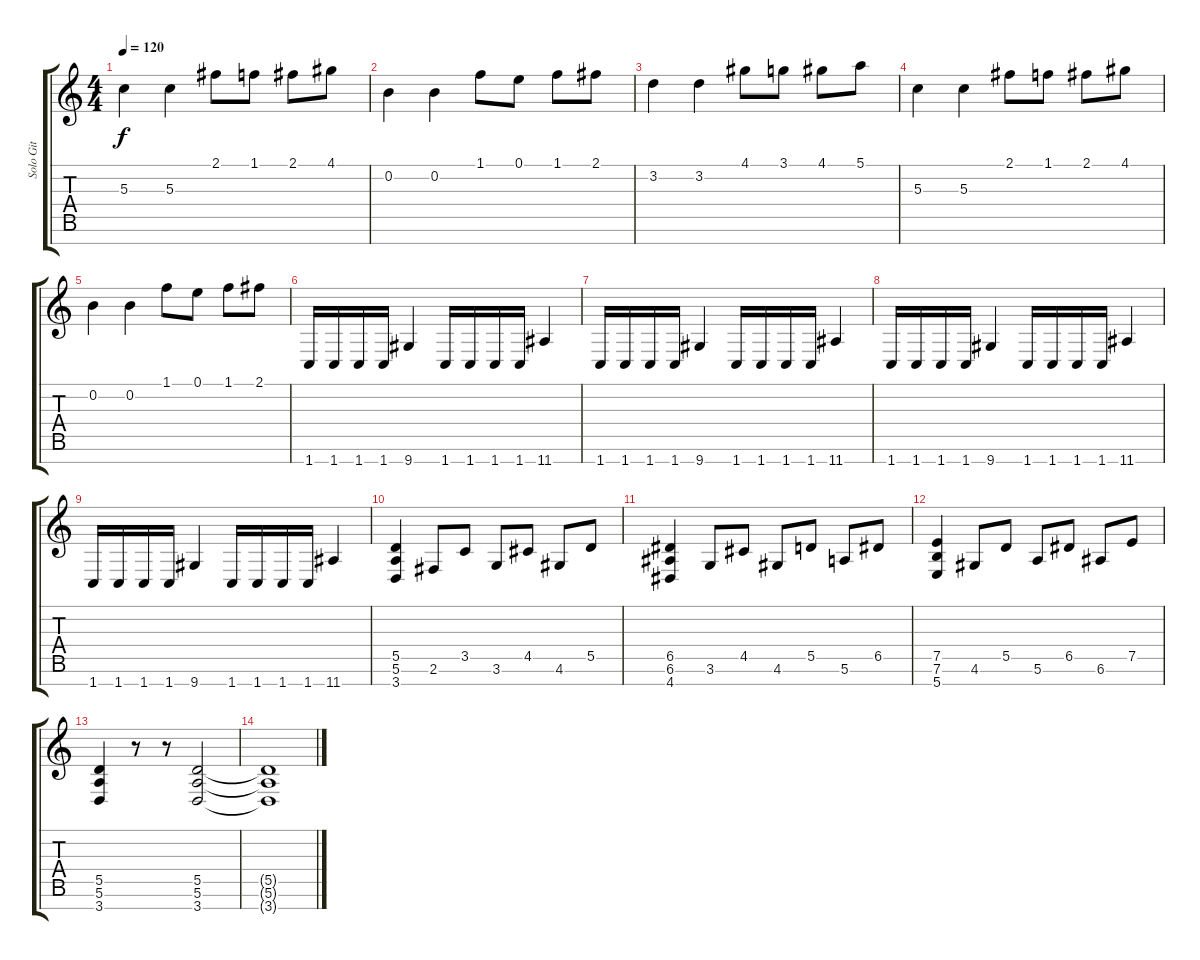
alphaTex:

\track ("Solo Git" "Solo Git") {instrument distortionguitar}
\staff {score tabs}
\tuning (E4 B3 G3 D3 A2 E2 B1) {hide}
\ts (4 4)
\tempo 120
\clef g2
\ks c
5.3.4{dy f} 5.3.4 2.1.8 1.1.8 2.1.8 4.1.8 |
0.2.4 0.2.4 1.1.8 0.1.8 1.1.8 2.1.8 |
3.2.4 3.2.4 4.1.8 3.1.8 4.1.8 5.1.8 |
5.3.4 5.3.4 2.1.8 1.1.8 2.1.8 4.1.8 |
0.2.4 0.2.4 1.1.8 0.1.8 1.1.8 2.1.8 |
1.7.16 1.7.16 1.7.16 1.7.16 9.7.4 1.7.16 1.7.16 1.7.16 1.7.16 11.7.4 |
1.7.16 1.7.16 1.7.16 1.7.16 9.7.4 1.7.16 1.7.16 1.7.16 1.7.16 11.7.4 |
1.7.16 1.7.16 1.7.16 1.7.16 9.7.4 1.7.16 1.7.16 1.7.16 1.7.16 11.7.4 |
1.7.16 1.7.16 1.7.16 1.7.16 9.7.4 1.7.16 1.7.16 1.7.16 1.7.16 11.7.4 |
(5.5 5.6 3.7).4 2.6.8 3.5.8 3.6.8 4.5.8 4.6.8 5.5.8 |
(6.5 6.6 4.7).4 3.6.8 4.5.8 4.6.8 5.5.8 5.6.8 6.5.8 |
(7.5 7.6 5.7).4 4.6.8 5.5.8 5.6.8 6.5.8 6.6.8 7.5.8 |
(5.5 5.6 3.7).4 r.8 r.8 (5.5 5.6 3.7).2 |
(5.5{t} 5.6{t} 3.7{t}).1
